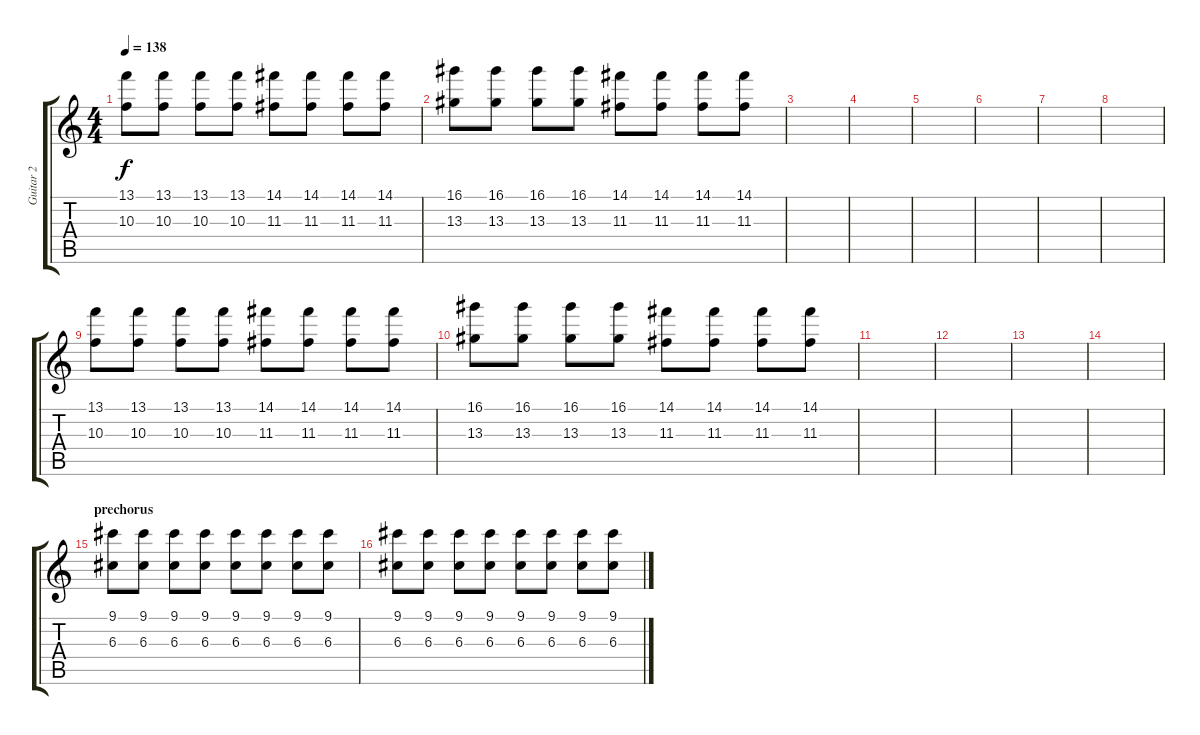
\track ("Guitar 2" "Guitar 2") {instrument overdrivenguitar}
\staff {score tabs}
\tuning (E4 B3 G3 D3 A2 E2) {hide}
\ts (4 4)
\tempo 138
\clef g2
\ks c
(13.1 10.3).8{dy f} (13.1 10.3).8 (13.1 10.3).8 (13.1 10.3).8 (14.1 11.3).8 (14.1 11.3).8 (14.1 11.3).8 (14.1 11.3).8 |
(16.1 13.3).8 (16.1 13.3).8 (16.1 13.3).8 (16.1 13.3).8 (14.1 11.3).8 (14.1 11.3).8 (14.1 11.3).8 (14.1 11.3).8 |
|
|
|
|
|
|
(13.1 10.3).8 (13.1 10.3).8 (13.1 10.3).8 (13.1 10.3).8 (14.1 11.3).8 (14.1 11.3).8 (14.1 11.3).8 (14.1 11.3).8 |
(16.1 13.3).8 (16.1 13.3).8 (16.1 13.3).8 (16.1 13.3).8 (14.1 11.3).8 (14.1 11.3).8 (14.1 11.3).8 (14.1 11.3).8 |
|
|
|
|
\section ("" "prechorus")
(9.1 6.3).8 (9.1 6.3).8 (9.1 6.3).8 (9.1 6.3).8 (9.1 6.3).8 (9.1 6.3).8 (9.1 6.3).8 (9.1 6.3).8 |
(9.1 6.3).8 (9.1 6.3).8 (9.1 6.3).8 (9.1 6.3).8 (9.1 6.3).8 (9.1 6.3).8 (9.1 6.3).8 (9.1 6.3).8
